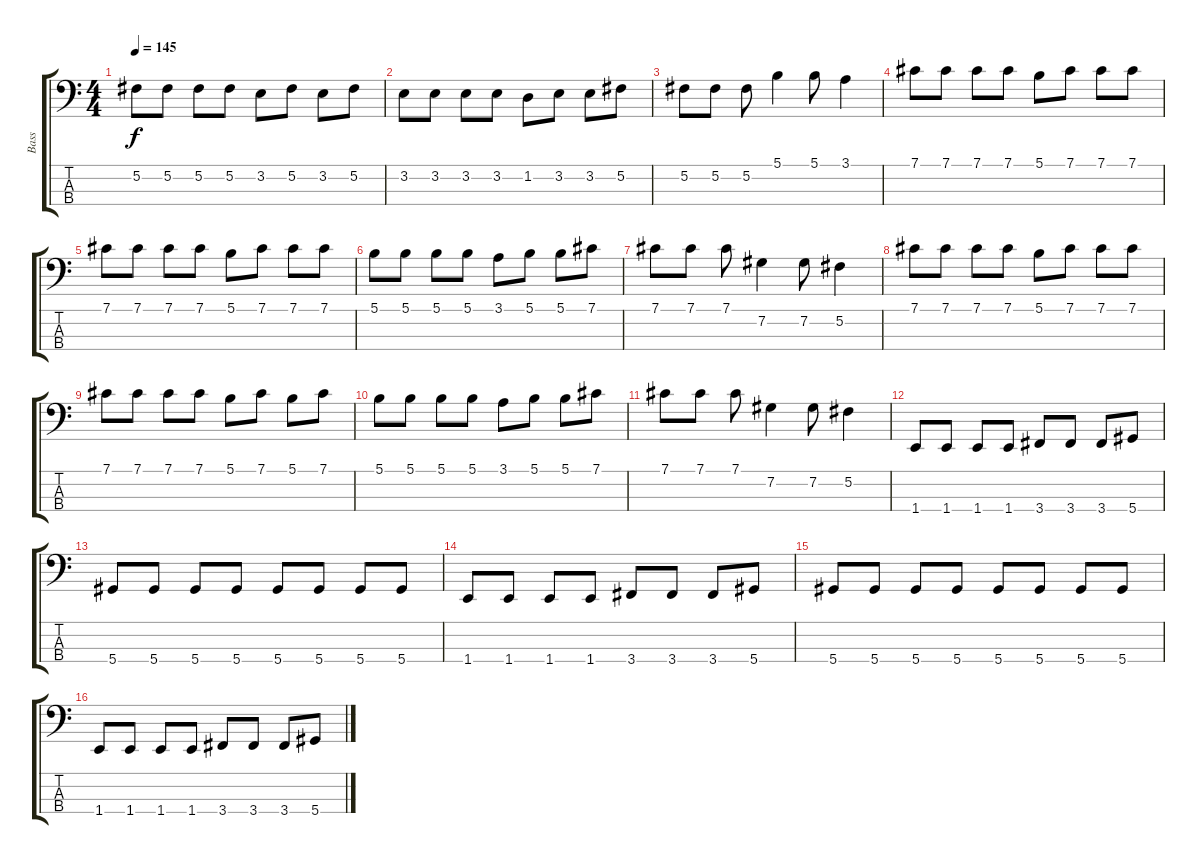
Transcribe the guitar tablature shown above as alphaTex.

\track ("Bass" "Bass") {instrument electricbassfinger}
\staff {score tabs}
\tuning (Gb2 Db2 Ab1 Eb1) {hide}
\ts (4 4)
\tempo 145
\clef f4
\ks c
5.2.8{dy f} 5.2.8 5.2.8 5.2.8 3.2.8 5.2.8 3.2.8 5.2.8 |
3.2.8 3.2.8 3.2.8 3.2.8 1.2.8 3.2.8 3.2.8 5.2.8 |
5.2.8 5.2.8 5.2.8 5.1.4 5.1.8 3.1.4 |
7.1.8 7.1.8 7.1.8 7.1.8 5.1.8 7.1.8 7.1.8 7.1.8 |
7.1.8 7.1.8 7.1.8 7.1.8 5.1.8 7.1.8 7.1.8 7.1.8 |
5.1.8 5.1.8 5.1.8 5.1.8 3.1.8 5.1.8 5.1.8 7.1.8 |
7.1.8 7.1.8 7.1.8 7.2.4 7.2.8 5.2.4 |
7.1.8 7.1.8 7.1.8 7.1.8 5.1.8 7.1.8 7.1.8 7.1.8 |
7.1.8 7.1.8 7.1.8 7.1.8 5.1.8 7.1.8 5.1.8 7.1.8 |
5.1.8 5.1.8 5.1.8 5.1.8 3.1.8 5.1.8 5.1.8 7.1.8 |
7.1.8 7.1.8 7.1.8 7.2.4 7.2.8 5.2.4 |
1.4.8 1.4.8 1.4.8 1.4.8 3.4.8 3.4.8 3.4.8 5.4.8 |
5.4.8 5.4.8 5.4.8 5.4.8 5.4.8 5.4.8 5.4.8 5.4.8 |
1.4.8 1.4.8 1.4.8 1.4.8 3.4.8 3.4.8 3.4.8 5.4.8 |
5.4.8 5.4.8 5.4.8 5.4.8 5.4.8 5.4.8 5.4.8 5.4.8 |
1.4.8 1.4.8 1.4.8 1.4.8 3.4.8 3.4.8 3.4.8 5.4.8
